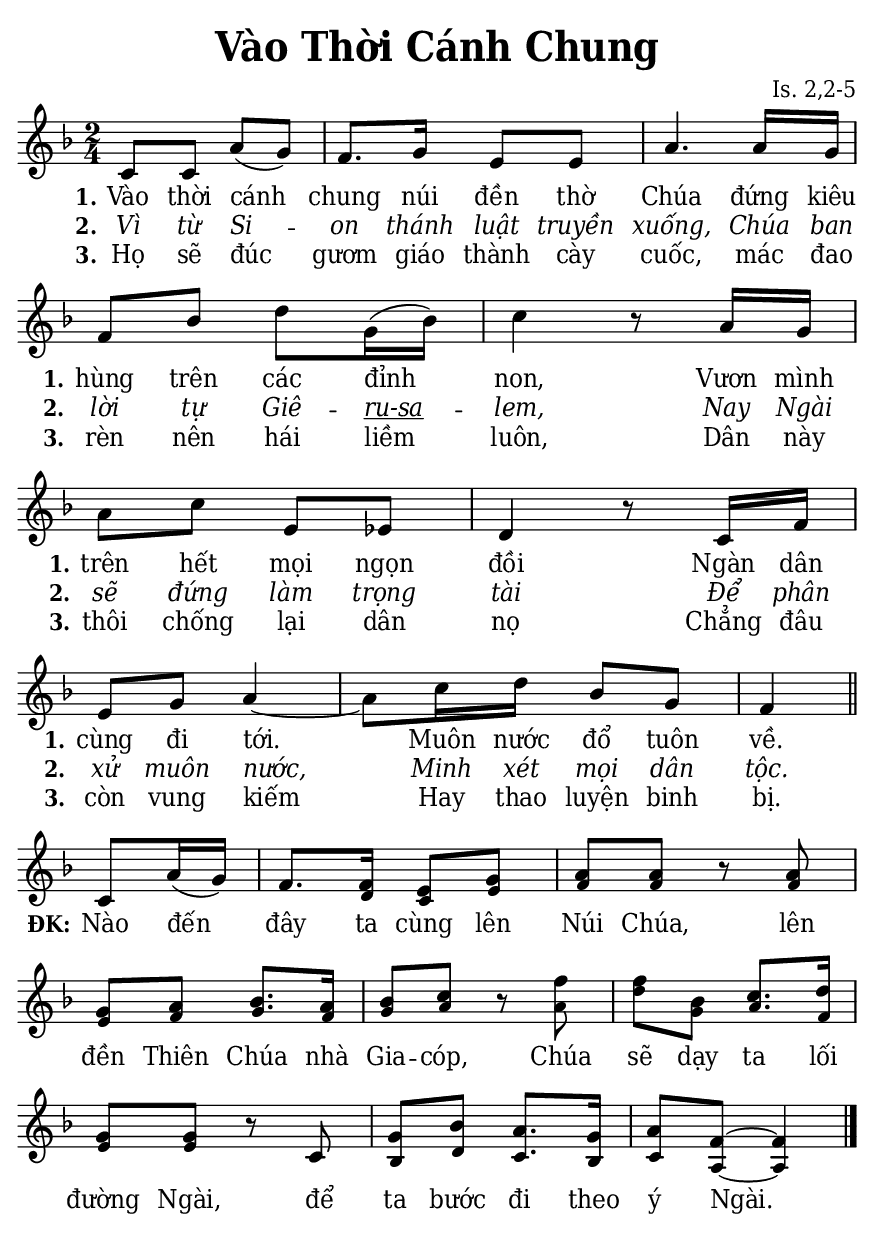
% Cài đặt chung\
\version "2.22.1"
\include "english.ly"

\header {
  title = \markup { \fontsize #1 "Vào Thời Cánh Chung" }
  composer = "Is. 2,2-5"
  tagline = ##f
}

% mã nguồn cho những chức năng chưa hỗ trợ trong phiên bản lilypond hiện tại
% cung cấp bởi cộng đồng lilypond khi gửi email đến lilypond-user@gnu.org
% Đổi kích thước nốt cho bè phụ
notBePhu =
#(define-music-function (font-size music) (number? ly:music?)
   (for-some-music
     (lambda (m)
       (if (music-is-of-type? m 'rhythmic-event)
           (begin
             (set! (ly:music-property m 'tweaks)
                   (cons `(font-size . ,font-size)
                         (ly:music-property m 'tweaks)))
             #t)
           #f))
     music)
   music)

% in số phiên khúc trên mỗi dòng
#(define (add-grob-definition grob-name grob-entry)
     (set! all-grob-descriptions
           (cons ((@@ (lily) completize-grob-entry)
                  (cons grob-name grob-entry))
                 all-grob-descriptions)))

#(add-grob-definition
    'StanzaNumberSpanner
    `((direction . ,LEFT)
      (font-series . bold)
      (padding . 1.0)
      (side-axis . ,X)
      (stencil . ,ly:text-interface::print)
      (X-offset . ,ly:side-position-interface::x-aligned-side)
      (Y-extent . ,grob::always-Y-extent-from-stencil)
      (meta . ((class . Spanner)
               (interfaces . (font-interface
                              side-position-interface
                              stanza-number-interface
                              text-interface))))))

\layout {
    \context {
      \Global
      \grobdescriptions #all-grob-descriptions
    }
    \context {
      \Score
      \remove Stanza_number_align_engraver
      \consists
        #(lambda (context)
           (let ((texts '())
                 (syllables '()))
             (make-engraver
              (acknowledgers
               ((stanza-number-interface engraver grob source-engraver)
                  (set! texts (cons grob texts)))
               ((lyric-syllable-interface engraver grob source-engraver)
                  (set! syllables (cons grob syllables))))
              ((stop-translation-timestep engraver)
                 (for-each
                  (lambda (text)
                    (for-each
                     (lambda (syllable)
                       (ly:pointer-group-interface::add-grob
                        text
                        'side-support-elements
                        syllable))
                     syllables))
                  texts)
                 (set! syllables '())))))
    }
    \context {
      \Lyrics
      \remove Stanza_number_engraver
      \consists
        #(lambda (context)
           (let ((text #f)
                 (last-stanza #f))
             (make-engraver
              ((process-music engraver)
                 (let ((stanza (ly:context-property context 'stanza #f)))
                   (if (and stanza (not (equal? stanza last-stanza)))
                       (let ((column (ly:context-property context
'currentCommandColumn)))
                         (set! last-stanza stanza)
                         (if text
                             (ly:spanner-set-bound! text RIGHT column))
                         (set! text (ly:engraver-make-grob engraver
'StanzaNumberSpanner '()))
                         (ly:grob-set-property! text 'text stanza)
                         (ly:spanner-set-bound! text LEFT column)))))
              ((finalize engraver)
                 (if text
                     (let ((column (ly:context-property context
'currentCommandColumn)))
                       (ly:spanner-set-bound! text RIGHT column)))))))
      \override StanzaNumberSpanner.horizon-padding = 10000
    }
}

stanzaReminderOff =
  \temporary \override StanzaNumberSpanner.after-line-breaking =
     #(lambda (grob)
        ;; Can be replaced with (not (first-broken-spanner? grob)) in 2.23.
        (if (let ((siblings (ly:spanner-broken-into (ly:grob-original grob))))
              (and (pair? siblings)
                   (not (eq? grob (car siblings)))))
            (ly:grob-suicide! grob)))

stanzaReminderOn = \undo \stanzaReminderOff
% kết thúc mã nguồn

% Nhạc phiên khúc
nhacPhienKhucSop = \relative c' {
  c8 c a' (g) |
  f8. g16 e8 e |
  a4. a16 g |
  f8 bf d g,16 (bf) |
  c4 r8 a16 g |
  a8 c e, ef |
  d4 r8 c16 f |
  e8 g a4 ~ |
  a8 c16 d bf8 g |
  f4 \bar "||" \break
  
  c8 a'16 (g) |
  f8. f16 e8 g |
  a a r a |
  g a bf8. a16 |
  bf8 c r f |
  f bf, c8. d16 |
  g,8 g r c, |
  g' bf a8. g16 |
  a8 f ~ f4 \bar "|."
}

nhacPhienKhucAlto = \relative c' {
  R2*9
  r4
  c8 a'16 (g) |
  f8. d16 c8 e |
  f f r f |
  e f g8. f16 |
  g8 a r a |
  d g, a8. f16 |
  e8 e r c |
  bf d c8. bf16 |
  c8 a ~ a4
}

% Lời phiên khúc
loiPhienKhucSop = \lyrics {
  <<
    {
      \set stanza = "1."
      Vào thời cánh chung núi đền thờ Chúa
      đứng kiêu hùng trên các đỉnh non,
      Vươn mình trên hết mọi ngọn đồi
      Ngàn dân cùng đi tới.
      Muôn nước đổ tuôn về.
    }
    \new Lyrics {
	    \set associatedVoice = "beSop"
	    \set stanza = "2."
      \override Lyrics.LyricText.font-shape = #'italic
	    Vì từ Si -- on thánh luật truyền xuống,
	    Chúa ban lời tự Giê --
	    \markup { \italic \underline "ru-sa" } -- lem,
	    Nay Ngài sẽ đứng làm trọng tài
	    Để phân xử muôn nước,
	    Minh xét mọi dân tộc.
    }
    \new Lyrics {
	    \set associatedVoice = "beSop"
	    \set stanza = "3."
	    Họ sẽ đúc gươm giáo thành cày cuốc,
	    mác đao rèn nên hái liềm luôn,
	    Dân này thôi chống lại dân nọ
	    Chẳng đâu còn vung kiếm
	    Hay thao luyện binh bị.
    }
  >>
  \stanzaReminderOff
  \set stanza = "ĐK:"
  Nào đến đây ta cùng lên Núi Chúa,
  lên đền Thiên Chúa nhà Gia -- cóp,
  Chúa sẽ dạy ta lối đường Ngài,
  để ta bước đi theo ý Ngài.
}

% Dàn trang
\paper {
  #(set-paper-size "a5")
  top-margin = 3\mm
  bottom-margin = 3\mm
  left-margin = 3\mm
  right-margin = 3\mm
  indent = #0
  #(define fonts
	 (make-pango-font-tree "Deja Vu Serif Condensed"
	 		       "Deja Vu Serif Condensed"
			       "Deja Vu Serif Condensed"
			       (/ 20 20)))
  print-page-number = ##f
  system-system-spacing = #'((basic-distance . 0.1) (padding . 2.5))
  page-count = 1
}

TongNhip = {
  \key f \major \time 2/4
  \set Timing.beamExceptions = #'()
  \set Timing.baseMoment = #(ly:make-moment 1/4)
}

\score {
  \new ChoirStaff <<
    \new Staff \with {
        \consists "Merge_rests_engraver"
        printPartCombineTexts = ##f
      }
      <<
      \new Voice \TongNhip \partCombine 
        \nhacPhienKhucSop
        \notBePhu -1 { \nhacPhienKhucAlto }
      \new NullVoice = beSop \nhacPhienKhucSop
      \new Lyrics \lyricsto beSop \loiPhienKhucSop
      >>
  >>
  \layout {
    \override Lyrics.LyricSpace.minimum-distance = #1.7
    \override Score.BarNumber.break-visibility = ##(#f #f #f)
    \override Score.SpacingSpanner.uniform-stretching = ##t
  } 
}
